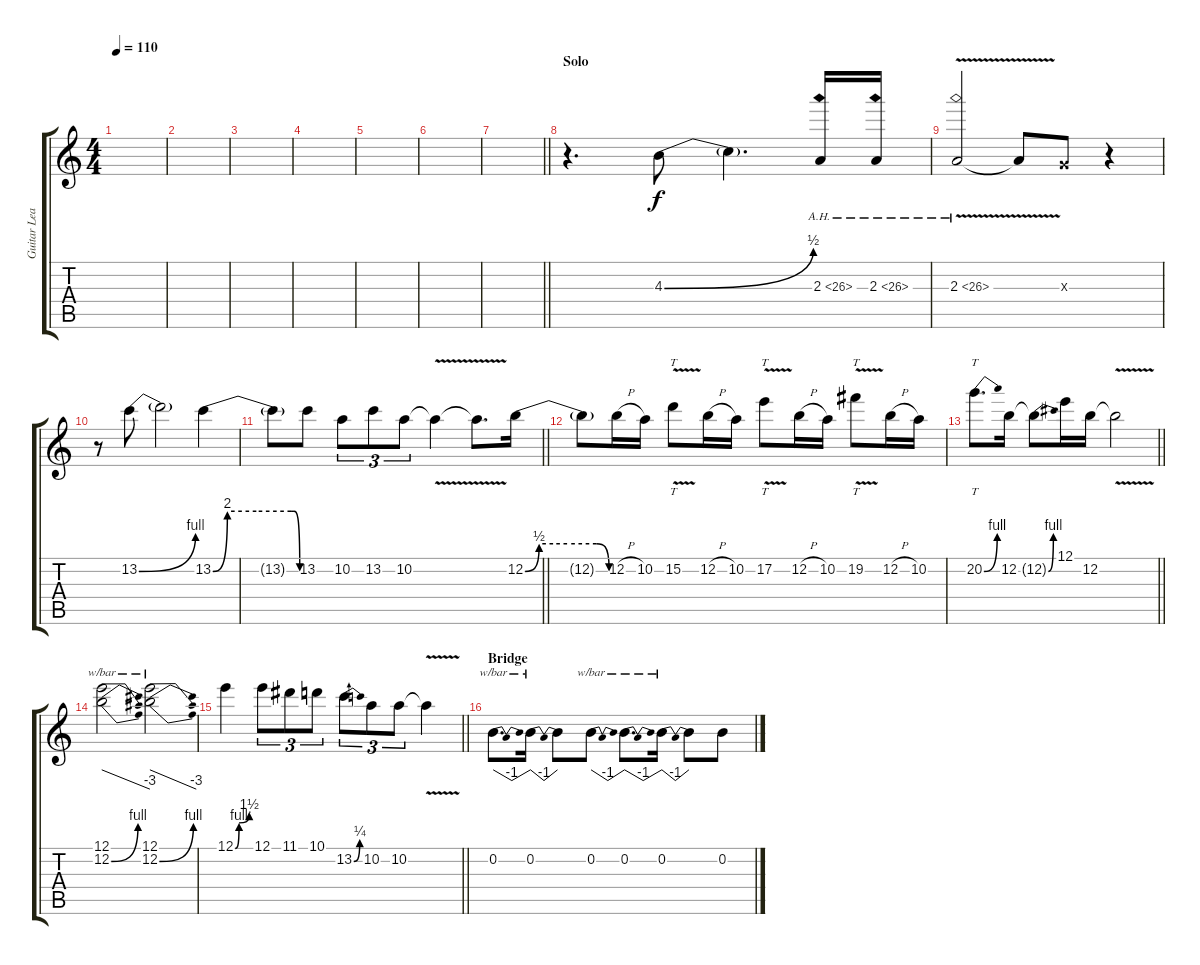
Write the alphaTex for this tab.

\track ("Guitar Lead" "Guitar Lea") {instrument distortionguitar}
\staff {score tabs}
\tuning (E4 B3 G3 D3 A2 E2) {hide}
\ts (4 4)
\tempo 110
\clef g2
\ks c
|
|
|
|
|
|
\barLineRight lightlight
|
\section ("" "Solo")
r.4{d} 4.3{be (bend 0 0 60 2)}.8 4.3{t}.4{d} 2.3{ah 24}.16 2.3{ah 24}.16 |
2.3{ah 24 v}.2 2.3{t}.8 0.3{x}.8 r.4 |
r.8 13.2{be (bend 0 0 60 4)}.8 13.2{t}.2 13.2{be (custom 0 0 10 8 20 8 30 8 54 8 56 8 60 0)}.4 |
\barLineRight lightlight
13.2{t}.8 13.2.8 10.2.8{tu (3 2)} 13.2.8{tu (3 2)} 10.2.8{tu (3 2)} 10.2{v t}.4 10.2{t}.8{d} 12.2{be (custom 0 0 10 2 20 2 30 2 51 2 60 0)}.16 |
12.2{t}.8 12.2{h}.16 10.2.16 15.2{v}.8{tt} 12.2{h}.16 10.2.16 17.2{v}.8{tt} 12.2{h}.16 10.2.16 19.2{v}.8{tt} 12.2{h}.16 10.2.16 |
\barLineRight lightlight
20.2{be (bend 0 0 60 4)}.8{tt d} 12.2.16 12.2{be (bend 0 0 60 4) t}.8 12.1.16 12.2.16 12.2{v t}.2 |
(12.1 12.2{be (bend 0 0 60 4)}).2{tbe (dive default 0 0 60 -12)} (12.1 12.2{be (bend 0 0 60 4)}).2{tbe (dive default 0 0 60 -12)} |
\barLineRight lightlight
12.1{be (custom 0 0 15 4 55 6 60 6)}.4 12.1.8{tu (3 2)} 11.1.8{tu (3 2)} 10.1.8{tu (3 2)} 13.2{be (bend 0 0 60 1)}.8{tu (3 2)} 10.2.8{tu (3 2)} 10.2.8{tu (3 2)} 10.2{v t}.4 |
\section ("" "Bridge")
0.2.8{d tbe (dip default 0 0 30 -4 60 0)} 0.2.16{tbe (dip default 0 0 30 -4 60 0)} 0.2{t}.8 0.2.8{tbe (dip default 0 0 30 -4 60 0)} 0.2.8{d tbe (dip default 0 0 30 -4 60 0)} 0.2.16{tbe (dip default 0 0 30 -4 60 0)} 0.2{t}.8 0.2.8
